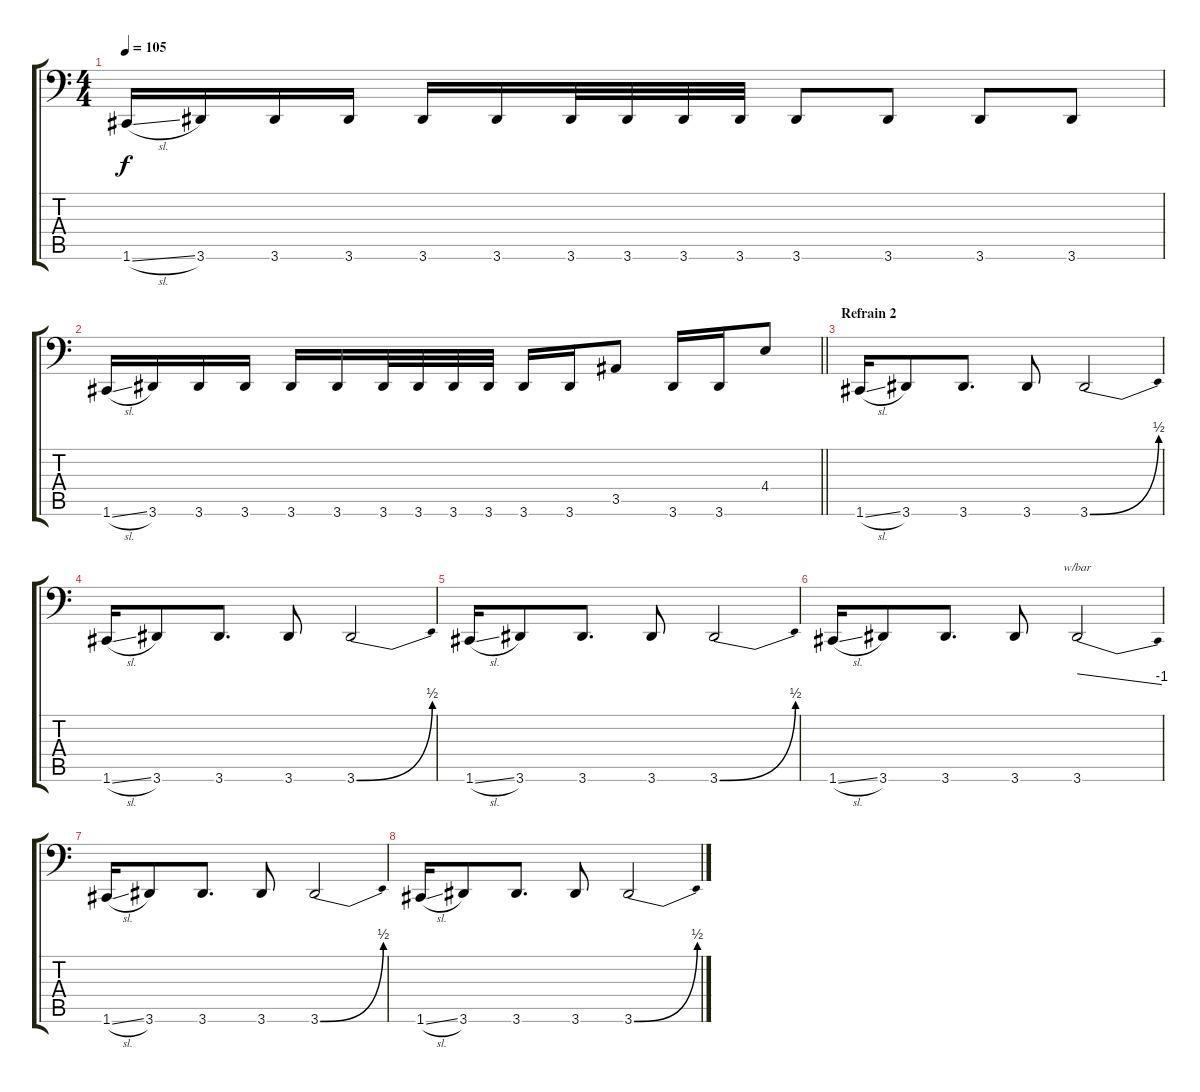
\track "" {instrument electricbassfinger}
\staff {score tabs}
\tuning (D3 A2 F2 C2 G1 C1) {hide}
\ts (4 4)
\tempo 105
\clef f4
\ks c
1.6{sl}.16{dy f} 3.6.16 3.6.16 3.6.16 3.6.16 3.6.16 3.6.32 3.6.32 3.6.32 3.6.32 3.6.8 3.6.8 3.6.8 3.6.8 |
\barLineRight lightlight
1.6{sl}.16 3.6.16 3.6.16 3.6.16 3.6.16 3.6.16 3.6.32 3.6.32 3.6.32 3.6.32 3.6.16 3.6.16 3.5.8 3.6.16 3.6.16 4.4.8 |
\section ("" "Refrain 2")
1.6{sl}.16 3.6.8 3.6.8{d} 3.6.8 3.6{be (bend 0 0 60 2)}.2 |
1.6{sl}.16 3.6.8 3.6.8{d} 3.6.8 3.6{be (bend 0 0 60 2)}.2 |
1.6{sl}.16 3.6.8 3.6.8{d} 3.6.8 3.6{be (bend 0 0 60 2)}.2 |
1.6{sl}.16 3.6.8 3.6.8{d} 3.6.8 3.6.2{tbe (dive default 0 0 60 -4)} |
1.6{sl}.16 3.6.8 3.6.8{d} 3.6.8 3.6{be (bend 0 0 60 2)}.2 |
1.6{sl}.16 3.6.8 3.6.8{d} 3.6.8 3.6{be (bend 0 0 60 2)}.2
